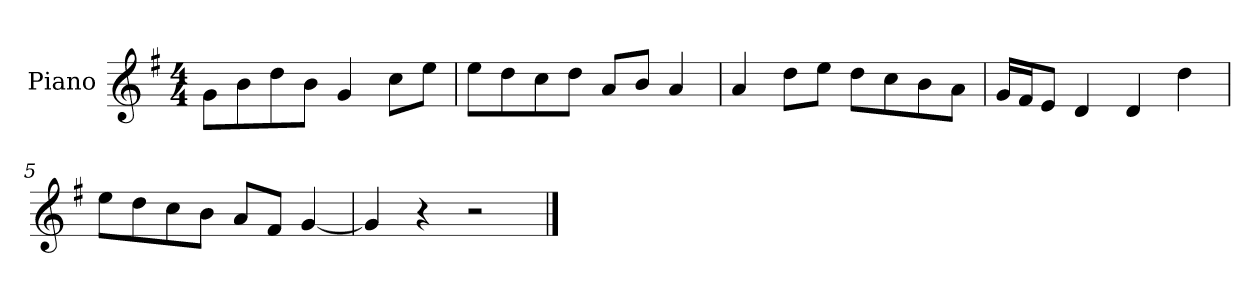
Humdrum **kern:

**kern
*part1
*staff1
*I"Piano
*I'P-no
*clefG2
*k[f#]
*M4/4
*MM90
=1
8g\L
8b\
8dd\
8b\J
4g/
8cc\L
8ee\J
=2
8ee\L
8dd\
8cc\
8dd\J
8a/L
8b/J
4a/
=3
4a/
8dd\L
8ee\J
8dd\L
8cc\
8b\
8a\J
=4
16g/LL
16f#/J
8e/J
4d/
4d/
4dd\
=5
8ee\L
8dd\
8cc\
8b\J
8a/L
8f#/J
[4g/
=6
4g/]
4r
2r
==
*-
